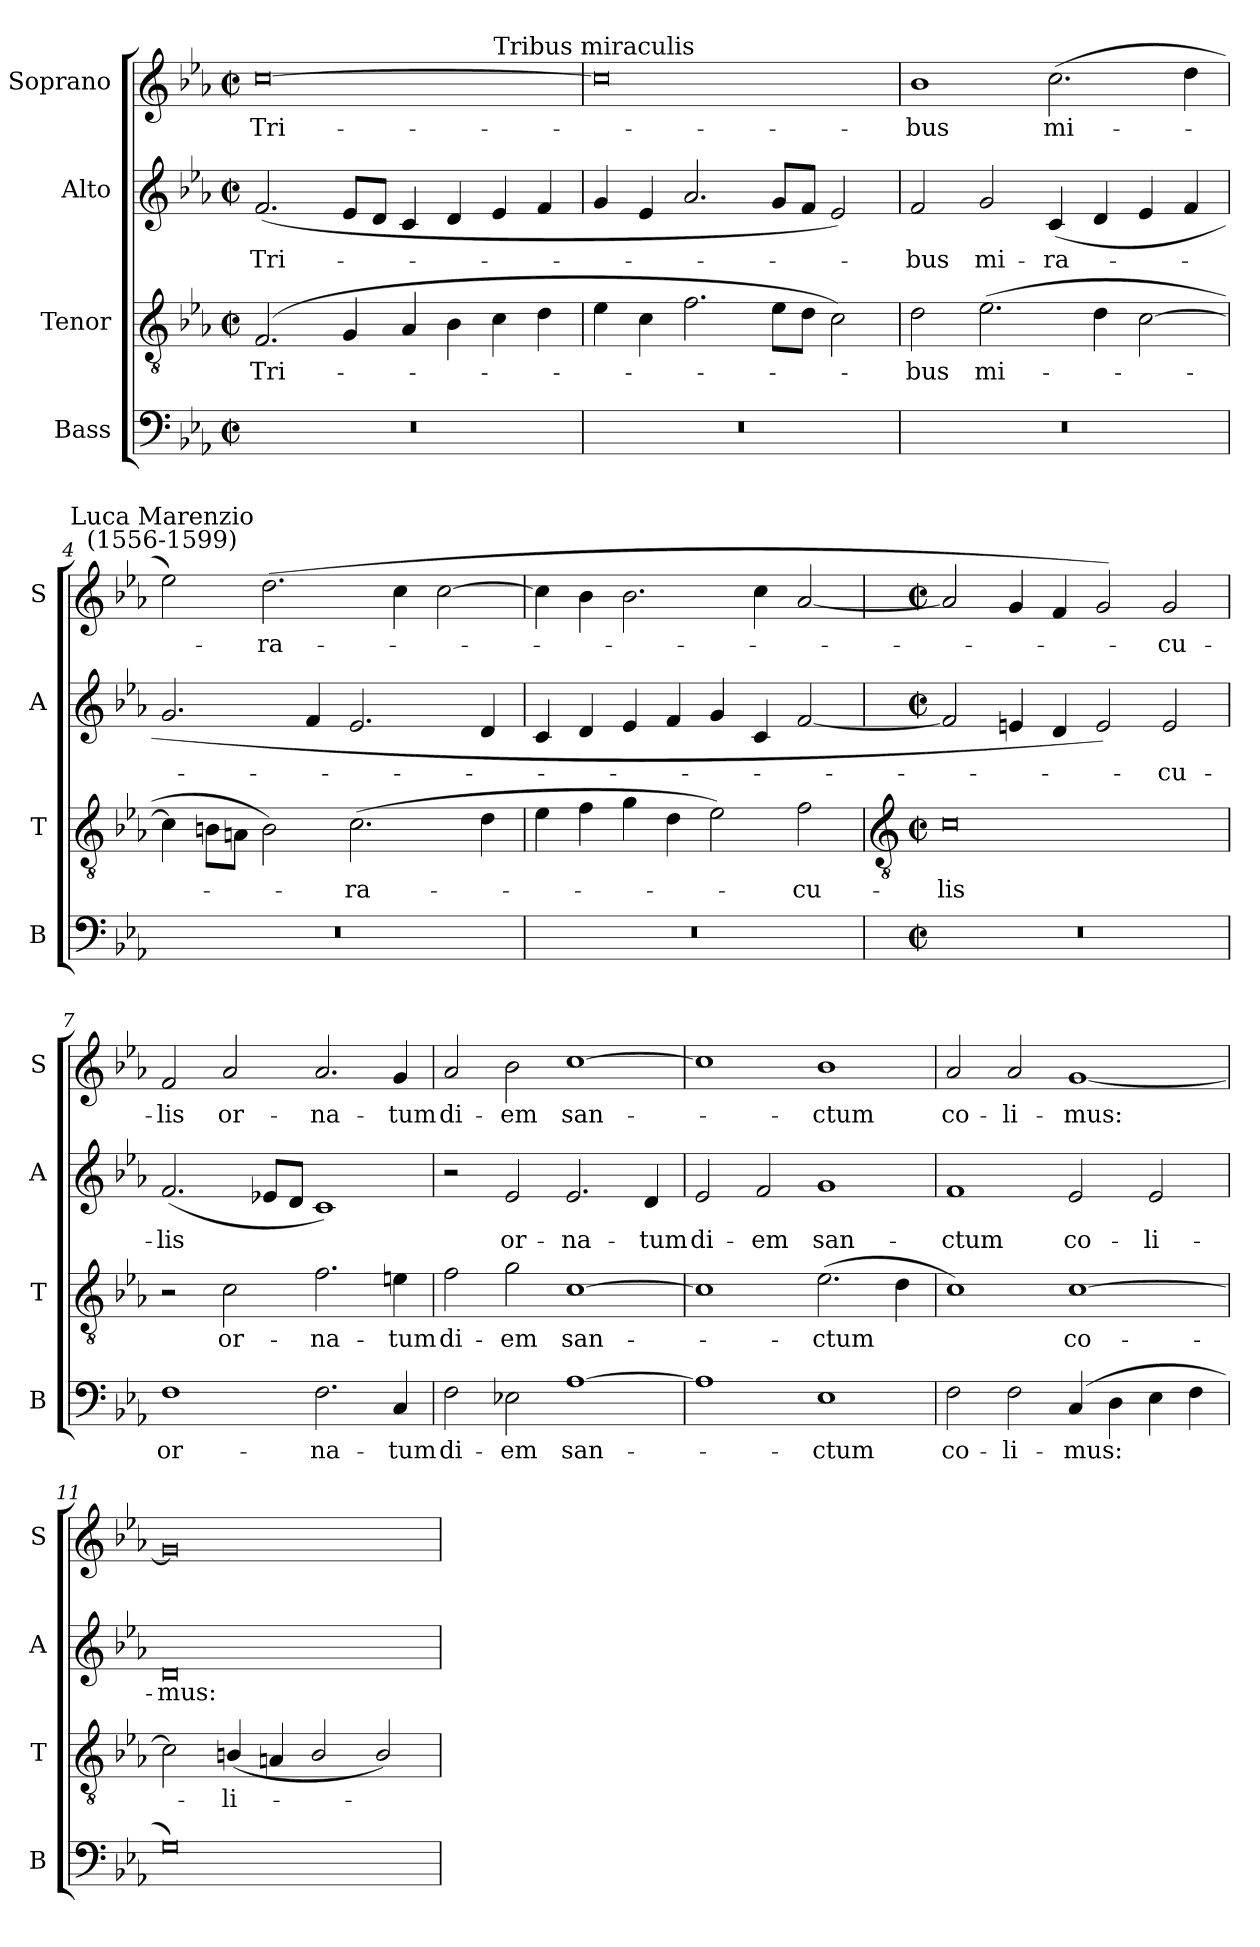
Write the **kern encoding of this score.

**kern	**text	**kern	**text	**kern	**text	**kern	**text
*part4	*part4	*part3	*part3	*part2	*part2	*part1	*part1
*staff4	*staff4	*staff3	*staff3	*staff2	*staff2	*staff1	*staff1
*I"Bass	*	*I"Tenor	*	*I"Alto	*	*I"Soprano	*
*I'B	*	*I'T	*	*I'A	*	*I'S	*
*clefF4	*	*clefGv2	*	*clefG2	*	*clefG2	*
*k[b-e-a-]	*	*k[b-e-a-]	*	*k[b-e-a-]	*	*k[b-e-a-]	*
*E-:	*	*E-:	*	*E-:	*	*E-:	*
*M4/2	*	*M4/2	*	*M4/2	*	*M4/2	*
*met(c|)	*	*met(c|)	*	*met(c|)	*	*met(c|)	*
=1	=1	=1	=1	=1	=1	=1	=1
!	!	!	!LO:LY:b	!	!LO:LY:b	!	!LO:LY:b
0r	.	(<2.F	Tri-	(<2.f	Tri-	[0cc	Tri-
.	.	4G	.	8e-L	.	.	.
.	.	.	.	8dJ	.	.	.
.	.	4A-	.	4c	.	.	.
.	.	4B-	.	4d	.	.	.
.	.	4c	.	4e-	.	.	.
.	.	4d	.	4f	.	.	.
=2	=2	=2	=2	=2	=2	=2	=2
!	!	!	!	!	!	!LO:TX:a:cj:t=Tribus miraculis	!
0r	.	4e-	.	4g	.	0cc]	.
.	.	4c	.	4e-	.	.	.
.	.	2.f	.	2.a-	.	.	.
.	.	8e-L	.	8gL	.	.	.
.	.	8dJ	.	8fJ	.	.	.
.	.	2c)	.	2e-)	.	.	.
=3	=3	=3	=3	=3	=3	=3	=3
!	!	!	!LO:LY:b	!	!LO:LY:b	!	!LO:LY:b
0r	.	2d	bus	2f	bus	1b-	bus
!	!	!	!LO:LY:b	!	!LO:LY:b	!	!
.	.	(>2.e-	mi-	2g	mi-	.	.
!	!	!	!	!	!LO:LY:b	!	!LO:LY:b
.	.	.	.	(<4c	-ra-	(>2.cc	mi-
.	.	4d	.	4d	.	.	.
.	.	[2c	.	4e-	.	.	.
.	.	.	.	4f	.	4dd	.
=4	=4	=4	=4	=4	=4	=4	=4
!	!	!	!	!	!	!LO:TX:a:cj:t=Luca Marenzio\n(1556-1599)	!
0r	.	4c]	.	2.g	.	2ee-)	.
.	.	8Bn\L	.	.	.	.	.
.	.	8An\J	.	.	.	.	.
!	!	!	!	!	!	!	!LO:LY:b
.	.	2B)	.	.	.	(<2.dd	ra-
.	.	.	.	4f	.	.	.
!	!	!	!LO:LY:b	!	!	!	!
.	.	(>2.c	ra-	2.e-	.	.	.
.	.	.	.	.	.	4cc	.
.	.	.	.	.	.	[2cc	.
.	.	4d	.	4d	.	.	.
=5	=5	=5	=5	=5	=5	=5	=5
0r	.	4e-	.	4c	.	4cc]	.
.	.	4f	.	4d	.	4b-	.
.	.	4g	.	4e-	.	2.b-	.
.	.	4d	.	4f	.	.	.
.	.	2e-)	.	4g	.	.	.
.	.	.	.	4c	.	4cc	.
!	!	!	!LO:LY:b	!	!	!	!
.	.	2f	cu-	[2f	.	[2a-	.
!!LO:LB:g=z
=6	=6	=6	=6	=6	=6	=6	=6
*	*	*clefGv2	*	*	*	*	*
*M4/2	*	*M4/2	*	*M4/2	*	*M4/2	*
*met(c|)	*	*met(c|)	*	*met(c|)	*	*met(c|)	*
!	!	!	!LO:LY:b	!	!	!	!
0r	.	0c	-lis	2f]	.	2a-]	.
.	.	.	.	4en	.	4g	.
.	.	.	.	4d	.	4f	.
.	.	.	.	2e)	.	2g)	.
!	!	!	!	!	!LO:LY:b	!	!LO:LY:b
.	.	.	.	2e	cu-	2g	cu-
=7	=7	=7	=7	=7	=7	=7	=7
!	!LO:LY:b	!	!	!	!LO:LY:b	!	!LO:LY:b
1F	or-	2r	.	(<2.f	-lis	2f	-lis
!	!	!	!LO:LY:b	!	!	!	!LO:LY:b
.	.	2c	or-	.	.	2a-	or-
.	.	.	.	8e-XL	.	.	.
.	.	.	.	8dJ	.	.	.
!	!LO:LY:b	!	!LO:LY:b	!	!	!	!LO:LY:b
2.F	-na-	2.f	-na-	1c)	.	2.a-	-na-
!	!LO:LY:b	!	!LO:LY:b	!	!	!	!LO:LY:b
4C	-tum	4en	-tum	.	.	4g	-tum
=8	=8	=8	=8	=8	=8	=8	=8
!	!LO:LY:b	!	!LO:LY:b	!	!	!	!LO:LY:b
2F	di-	2f	di-	2r	.	2a-	di-
!	!LO:LY:b	!	!LO:LY:b	!	!LO:LY:b	!	!LO:LY:b
2E-X	-em	2g	-em	2e-	or-	2b-	-em
!	!LO:LY:b	!	!LO:LY:b	!	!LO:LY:b	!	!LO:LY:b
[1A-	san-	[1c	san-	2.e-	-na-	[1cc	san-
!	!	!	!	!	!LO:LY:b	!	!
.	.	.	.	4d	-tum	.	.
=9	=9	=9	=9	=9	=9	=9	=9
!	!	!	!	!	!LO:LY:b	!	!
1A-]	.	1c]	.	2e-	di-	1cc]	.
!	!	!	!	!	!LO:LY:b	!	!
.	.	.	.	2f	-em	.	.
!	!LO:LY:b	!	!LO:LY:b	!	!LO:LY:b	!	!LO:LY:b
1E-	ctum	(>2.e-	ctum	1g	san-	1b-	ctum
.	.	4d	.	.	.	.	.
=10	=10	=10	=10	=10	=10	=10	=10
!	!LO:LY:b	!	!	!	!LO:LY:b	!	!LO:LY:b
2F	co-	1c)	.	1f	-ctum	2a-	co-
!	!LO:LY:b	!	!	!	!	!	!LO:LY:b
2F	-li-	.	.	.	.	2a-	-li-
!	!LO:LY:b	!	!LO:LY:b	!	!LO:LY:b	!	!LO:LY:b
(>4C	-mus:	[1c	co-	2e-	co-	[1g	-mus:
4D	.	.	.	.	.	.	.
!	!	!	!	!	!LO:LY:b	!	!
4E-	.	.	.	2e-	-li-	.	.
4F	.	.	.	.	.	.	.
=11	=11	=11	=11	=11	=11	=11	=11
!	!	!	!	!	!LO:LY:b	!	!
0G)	.	2c]	.	0d	-mus:	0g]	.
!	!	!	!LO:LY:b	!	!	!	!
.	.	(<4Bn/	li-	.	.	.	.
.	.	4An	.	.	.	.	.
.	.	2B/	.	.	.	.	.
.	.	2B/)	.	.	.	.	.
=	=	=	=	=	=	=	=
*-	*-	*-	*-	*-	*-	*-	*-
